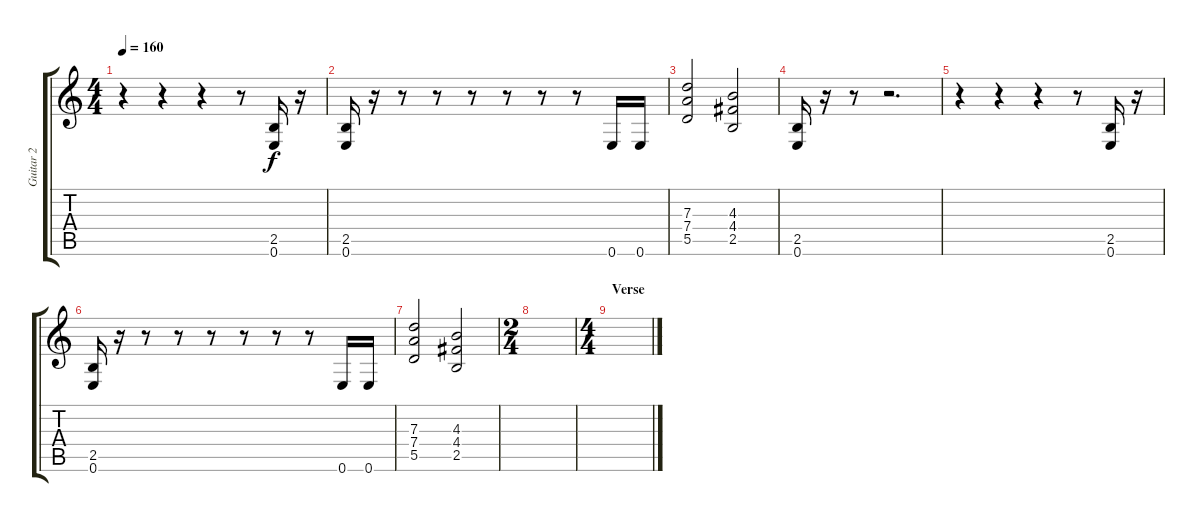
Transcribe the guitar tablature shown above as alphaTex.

\track ("Guitar 2" "Guitar 2") {instrument distortionguitar}
\staff {score tabs}
\tuning (E4 B3 G3 D3 A2 E2) {hide}
\ts (4 4)
\tempo 160
\clef g2
\ks c
r.4{dy f} r.4 r.4 r.8 (2.5 0.6).16 r.16 |
(2.5 0.6).16 r.16 r.8 r.8 r.8 r.8 r.8 r.8 0.6.16 0.6.16 |
(7.3 7.4 5.5).2 (4.3 4.4 2.5).2 |
(2.5 0.6).16 r.16 r.8 r.2{d} |
r.4 r.4 r.4 r.8 (2.5 0.6).16 r.16 |
(2.5 0.6).16 r.16 r.8 r.8 r.8 r.8 r.8 r.8 0.6.16 0.6.16 |
(7.3 7.4 5.5).2 (4.3 4.4 2.5).2 |
\ts (2 4)
|
\ts (4 4)
\section ("" "Verse")
